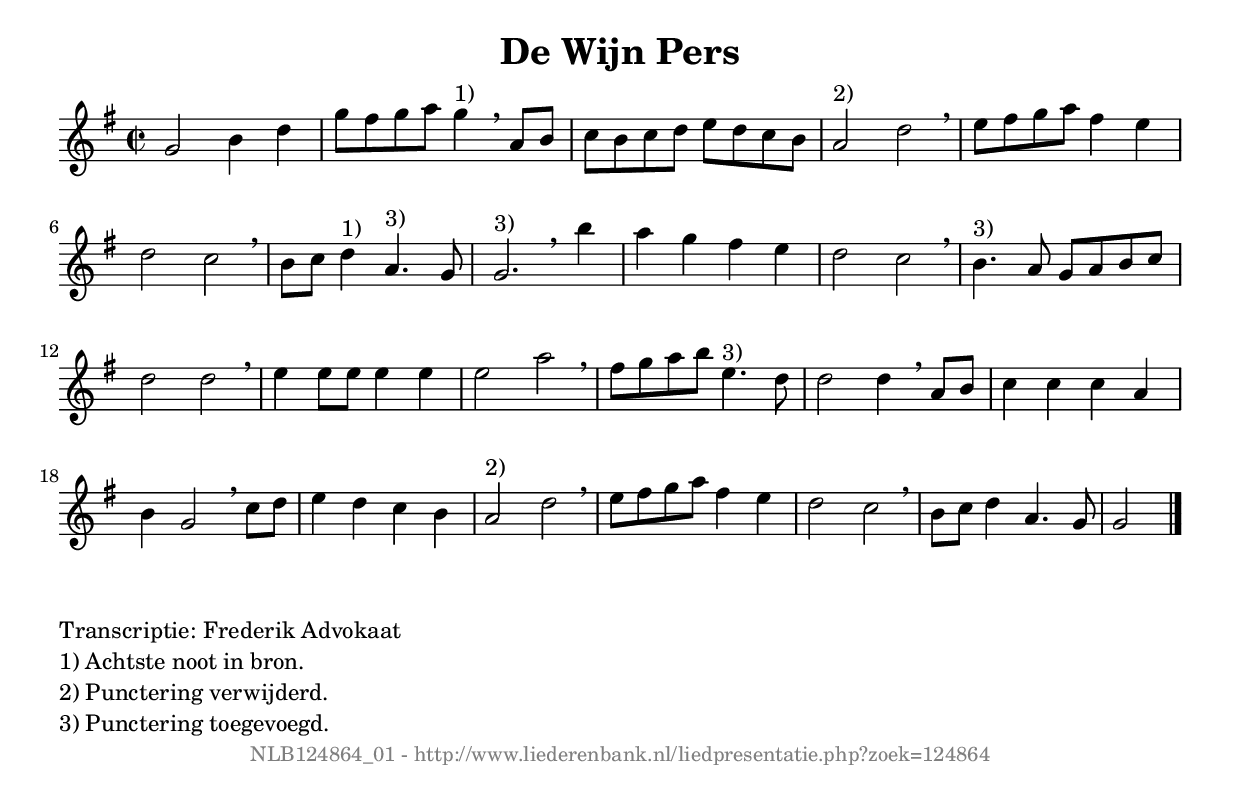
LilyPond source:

%
% produced by wce2krn 1.64 (7 June 2014)
%
\version"2.16"
#(append! paper-alist '(("long" . (cons (* 210 mm) (* 2000 mm)))))
#(set-default-paper-size "long")
sb = {\breathe}
mBreak = {\breathe }
bBreak = {\breathe }
x = {\once\override NoteHead #'style = #'cross }
gl=\glissando
itime={\override Staff.TimeSignature #'stencil = ##f }
ficta = {\once\set suggestAccidentals = ##t}
fine = {\once\override Score.RehearsalMark #'self-alignment-X = #1 \mark \markup {\italic{Fine}}}
dc = {\once\override Score.RehearsalMark #'self-alignment-X = #1 \mark \markup {\italic{D.C.}}}
dcf = {\once\override Score.RehearsalMark #'self-alignment-X = #1 \mark \markup {\italic{D.C. al Fine}}}
dcc = {\once\override Score.RehearsalMark #'self-alignment-X = #1 \mark \markup {\italic{D.C. al Coda}}}
ds = {\once\override Score.RehearsalMark #'self-alignment-X = #1 \mark \markup {\italic{D.S.}}}
dsf = {\once\override Score.RehearsalMark #'self-alignment-X = #1 \mark \markup {\italic{D.S. al Fine}}}
dsc = {\once\override Score.RehearsalMark #'self-alignment-X = #1 \mark \markup {\italic{D.S. al Coda}}}
pv = {\set Score.repeatCommands = #'((volta "1"))}
sv = {\set Score.repeatCommands = #'((volta "2"))}
tv = {\set Score.repeatCommands = #'((volta "3"))}
qv = {\set Score.repeatCommands = #'((volta "4"))}
xv = {\set Score.repeatCommands = #'((volta #f))}
\header{ tagline = ""
title = "De Wijn Pers"
}
\score {{
\key g \major
\relative g'
{
\set melismaBusyProperties = #'()
\time 2/2
\tempo 4=120
\override Score.MetronomeMark #'transparent = ##t
\override Score.RehearsalMark #'break-visibility = #(vector #t #t #f)
g2 b4 d g8 fis g a g4^"1)" \sb a,8 b c b c d e d c b a2^"2)" d2 \mBreak \bar "|"
e8 fis g a fis4 e d2 c2 \sb b8 c d4^"1)" a4.^"3)" g8 g2.^"3)" \bar ":|" \bBreak
b'4 | a g fis e d2 c \sb b4.^"3)" a8 g a b c d2 d \mBreak \bar "|"
e4 e8 e e4 e e2 a2 \sb fis8 g a b e,4.^"3)" d8 d2 d4 \mBreak
a8 b | c4 c c a b g2 \sb c8 d e4 d c b a2^"2)" d2 \mBreak \bar "|"
e8 fis g a fis4 e d2 c2 \sb b8 c d4 a4. g8 g2 \bar "|."
 }}
 \midi { }
 \layout {
            indent = 0.0\cm
}
}
\markup { \wordwrap-string #" 
Transcriptie: Frederik Advokaat

1) Achtste noot in bron.

2) Punctering verwijderd.

3) Punctering toegevoegd.
"}
\markup { \vspace #0 } \markup { \with-color #grey \fill-line { \center-column { \smaller "NLB124864_01 - http://www.liederenbank.nl/liedpresentatie.php?zoek=124864" } } }
